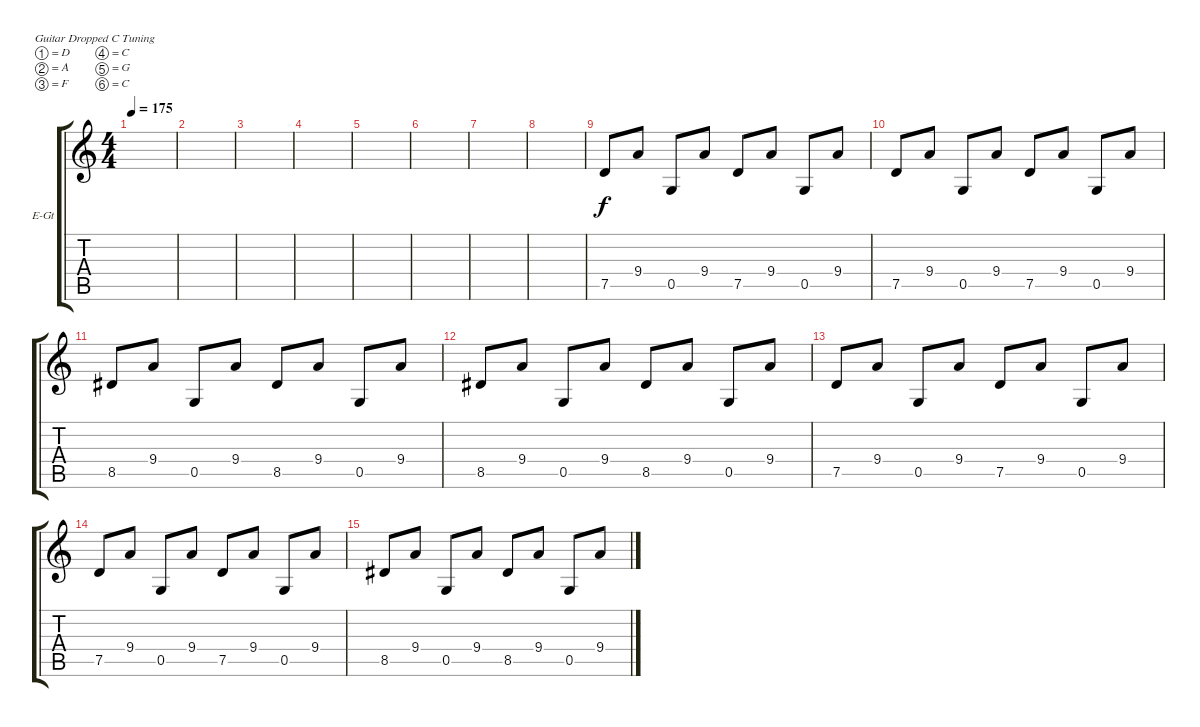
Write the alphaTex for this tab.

\defaultSystemsLayout 4
\bracketExtendMode groupsimilarinstruments
\firstSystemTrackNameOrientation horizontal
\otherSystemsTrackNameOrientation horizontal
\track ("Electric Guitar" "E-Gt") {instrument electricguitarclean}
\staff {score tabs}
\tuning (D4 A3 F3 C3 G2 C2)
\ts (4 4)
\tempo 175
\clef g2
\ks c
|
|
|
|
|
|
|
|
7.5.8 9.4.8 0.5.8 9.4.8 7.5.8 9.4.8 0.5.8 9.4.8 |
7.5.8 9.4.8 0.5.8 9.4.8 7.5.8 9.4.8 0.5.8 9.4.8 |
8.5.8 9.4.8 0.5.8 9.4.8 8.5.8 9.4.8 0.5.8 9.4.8 |
8.5.8 9.4.8 0.5.8 9.4.8 8.5.8 9.4.8 0.5.8 9.4.8 |
7.5.8 9.4.8 0.5.8 9.4.8 7.5.8 9.4.8 0.5.8 9.4.8 |
7.5.8 9.4.8 0.5.8 9.4.8 7.5.8 9.4.8 0.5.8 9.4.8 |
8.5.8 9.4.8 0.5.8 9.4.8 8.5.8 9.4.8 0.5.8 9.4.8
